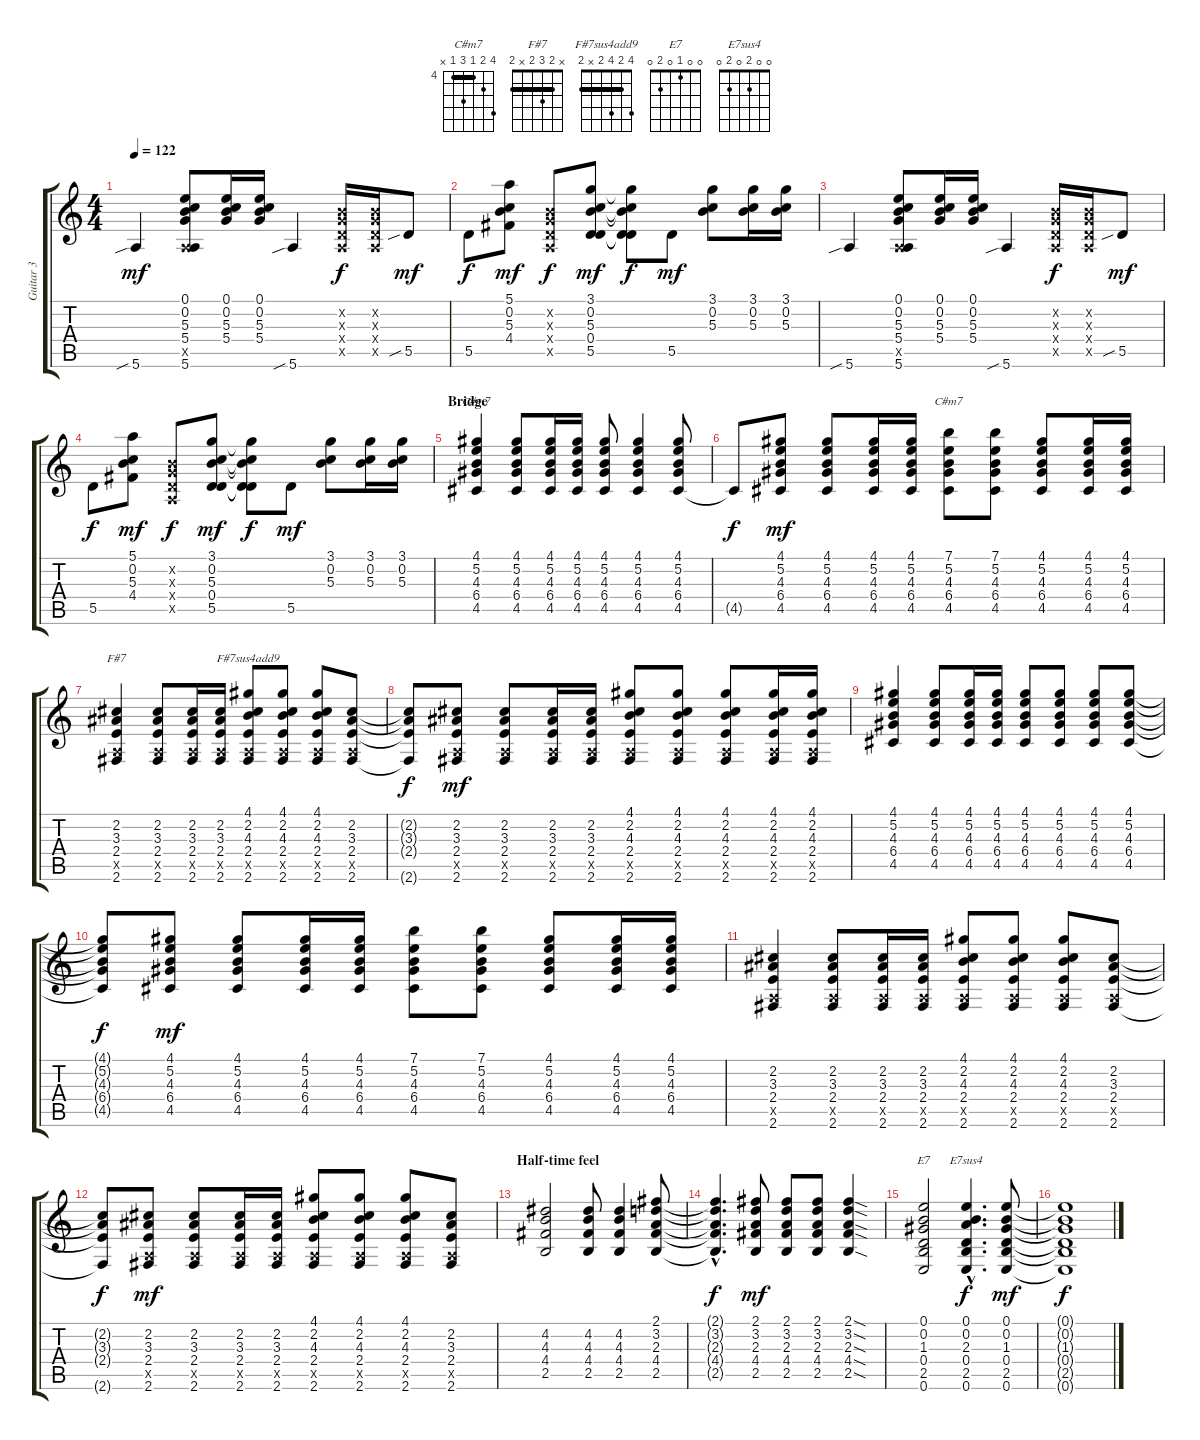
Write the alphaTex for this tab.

\track ("Guitar 3" "Guitar 3") {instrument acousticguitarsteel}
\staff {score tabs}
\tuning (E4 B3 G3 D3 A2 E2) {hide}
\chord ("C#m7" 4 5 4 6 4 x) {firstfret 4 barre 4}
\chord ("C#m7" 7 5 4 6 4 x) {firstfret 4 barre 4}
\chord ("F#7" x 2 3 2 x 2) {barre 2}
\chord ("F#7sus4add9" 4 2 4 2 x 2) {barre 2}
\chord ("E7" 0 0 1 0 2 0)
\chord ("E7sus4" 0 0 2 0 2 0)
\ts (4 4)
\tempo 122
\clef g2
\ks c
5.6{sib}.4{dy mf} (0.1 0.2 5.3 5.4 0.5{x} 5.6).8 (0.1 0.2 5.3 5.4).16 (0.1 0.2 5.3 5.4).16 5.6{sib}.4 (0.2{x} 0.3{x} 0.4{x} 0.5{x}).16{dy f} (0.2{x} 0.3{x} 0.4{x} 0.5{x}).16 5.5{sib}.8{dy mf} |
5.5.8{dy f} (5.1 0.2 5.3 4.4).8{dy mf} (0.2{x} 0.3{x} 0.4{x} 0.5{x}).8{dy f} (3.1 0.2 5.3 0.4 5.5).8{dy mf} (3.1{t} 0.2{t} 5.3{t} 0.4{t} 5.5{t}).8{dy f} 5.5.8{dy mf} (3.1 0.2 5.3).8 (3.1 0.2 5.3).16 (3.1 0.2 5.3).16 |
5.6{sib}.4 (0.1 0.2 5.3 5.4 0.5{x} 5.6).8 (0.1 0.2 5.3 5.4).16 (0.1 0.2 5.3 5.4).16 5.6{sib}.4 (0.2{x} 0.3{x} 0.4{x} 0.5{x}).16{dy f} (0.2{x} 0.3{x} 0.4{x} 0.5{x}).16 5.5{sib}.8{dy mf} |
5.5.8{dy f} (5.1 0.2 5.3 4.4).8{dy mf} (0.2{x} 0.3{x} 0.4{x} 0.5{x}).8{dy f} (3.1 0.2 5.3 0.4 5.5).8{dy mf} (3.1{t} 0.2{t} 5.3{t} 0.4{t} 5.5{t}).8{dy f} 5.5.8{dy mf} (3.1 0.2 5.3).8 (3.1 0.2 5.3).16 (3.1 0.2 5.3).16 |
\section ("" "Bridge")
(4.1 5.2 4.3 6.4 4.5).4{ch "C#m7"} (4.1 5.2 4.3 6.4 4.5).8 (4.1 5.2 4.3 6.4 4.5).16 (4.1 5.2 4.3 6.4 4.5).16 (4.1 5.2 4.3 6.4 4.5).8 (4.1 5.2 4.3 6.4 4.5).4 (4.1 5.2 4.3 6.4 4.5).8 |
4.5{t}.8{dy f} (4.1 5.2 4.3 6.4 4.5).8{dy mf} (4.1 5.2 4.3 6.4 4.5).8 (4.1 5.2 4.3 6.4 4.5).16 (4.1 5.2 4.3 6.4 4.5).16 (7.1 5.2 4.3 6.4 4.5).8{ch "C#m7"} (7.1 5.2 4.3 6.4 4.5).8 (4.1 5.2 4.3 6.4 4.5).8 (4.1 5.2 4.3 6.4 4.5).16 (4.1 5.2 4.3 6.4 4.5).16 |
(2.2 3.3 2.4 0.5{x} 2.6).4{ch "F#7"} (2.2 3.3 2.4 0.5{x} 2.6).8 (2.2 3.3 2.4 0.5{x} 2.6).16 (2.2 3.3 2.4 0.5{x} 2.6).16 (4.1 2.2 4.3 2.4 0.5{x} 2.6).8{ch "F#7sus4add9"} (4.1 2.2 4.3 2.4 0.5{x} 2.6).8 (4.1 2.2 4.3 2.4 0.5{x} 2.6).8 (2.2 3.3 2.4 0.5{x} 2.6).8 |
(2.2{t} 3.3{t} 2.4{t} 2.6{t}).8{dy f} (2.2 3.3 2.4 0.5{x} 2.6).8{dy mf} (2.2 3.3 2.4 0.5{x} 2.6).8 (2.2 3.3 2.4 0.5{x} 2.6).16 (2.2 3.3 2.4 0.5{x} 2.6).16 (4.1 2.2 4.3 2.4 0.5{x} 2.6).8 (4.1 2.2 4.3 2.4 0.5{x} 2.6).8 (4.1 2.2 4.3 2.4 0.5{x} 2.6).8 (4.1 2.2 4.3 2.4 0.5{x} 2.6).16 (4.1 2.2 4.3 2.4 0.5{x} 2.6).16 |
(4.1 5.2 4.3 6.4 4.5).4 (4.1 5.2 4.3 6.4 4.5).8 (4.1 5.2 4.3 6.4 4.5).16 (4.1 5.2 4.3 6.4 4.5).16 (4.1 5.2 4.3 6.4 4.5).8 (4.1 5.2 4.3 6.4 4.5).8 (4.1 5.2 4.3 6.4 4.5).8 (4.1 5.2 4.3 6.4 4.5).8 |
(4.1{t} 5.2{t} 4.3{t} 6.4{t} 4.5{t}).8{dy f} (4.1 5.2 4.3 6.4 4.5).8{dy mf} (4.1 5.2 4.3 6.4 4.5).8 (4.1 5.2 4.3 6.4 4.5).16 (4.1 5.2 4.3 6.4 4.5).16 (7.1 5.2 4.3 6.4 4.5).8 (7.1 5.2 4.3 6.4 4.5).8 (4.1 5.2 4.3 6.4 4.5).8 (4.1 5.2 4.3 6.4 4.5).16 (4.1 5.2 4.3 6.4 4.5).16 |
(2.2 3.3 2.4 0.5{x} 2.6).4 (2.2 3.3 2.4 0.5{x} 2.6).8 (2.2 3.3 2.4 0.5{x} 2.6).16 (2.2 3.3 2.4 0.5{x} 2.6).16 (4.1 2.2 4.3 2.4 0.5{x} 2.6).8 (4.1 2.2 4.3 2.4 0.5{x} 2.6).8 (4.1 2.2 4.3 2.4 0.5{x} 2.6).8 (2.2 3.3 2.4 0.5{x} 2.6).8 |
(2.2{t} 3.3{t} 2.4{t} 2.6{t}).8{dy f} (2.2 3.3 2.4 0.5{x} 2.6).8{dy mf} (2.2 3.3 2.4 0.5{x} 2.6).8 (2.2 3.3 2.4 0.5{x} 2.6).16 (2.2 3.3 2.4 0.5{x} 2.6).16 (4.1 2.2 4.3 2.4 0.5{x} 2.6).8 (4.1 2.2 4.3 2.4 0.5{x} 2.6).8 (4.1 2.2 4.3 2.4 0.5{x} 2.6).8 (2.2 3.3 2.4 0.5{x} 2.6).8 |
\section ("" "Half-time feel")
(4.2 4.3 4.4 2.5).2 (4.2 4.3 4.4 2.5).8 (4.2 4.3 4.4 2.5).4 (2.1 3.2 2.3 4.4 2.5).8 |
(2.1{hac t} 3.2{hac t} 2.3{hac t} 4.4{hac t} 2.5{hac t}).4{d dy f} (2.1 3.2 2.3 4.4 2.5).8{dy mf} (2.1 3.2 2.3 4.4 2.5).8 (2.1 3.2 2.3 4.4 2.5).8 (2.1{sod} 3.2{sod} 2.3{sod} 4.4{sod} 2.5{sod}).4 |
(0.1 0.2 1.3 0.4 2.5 0.6).2{ch "E7"} (0.1{hac} 0.2{hac} 2.3{hac} 0.4{hac} 2.5{hac} 0.6{hac}).4{d ch "E7sus4" dy f} (0.1 0.2 1.3 0.4 2.5 0.6).8{dy mf} |
(0.1{t} 0.2{t} 1.3{t} 0.4{t} 2.5{t} 0.6{t}).1{dy f}
